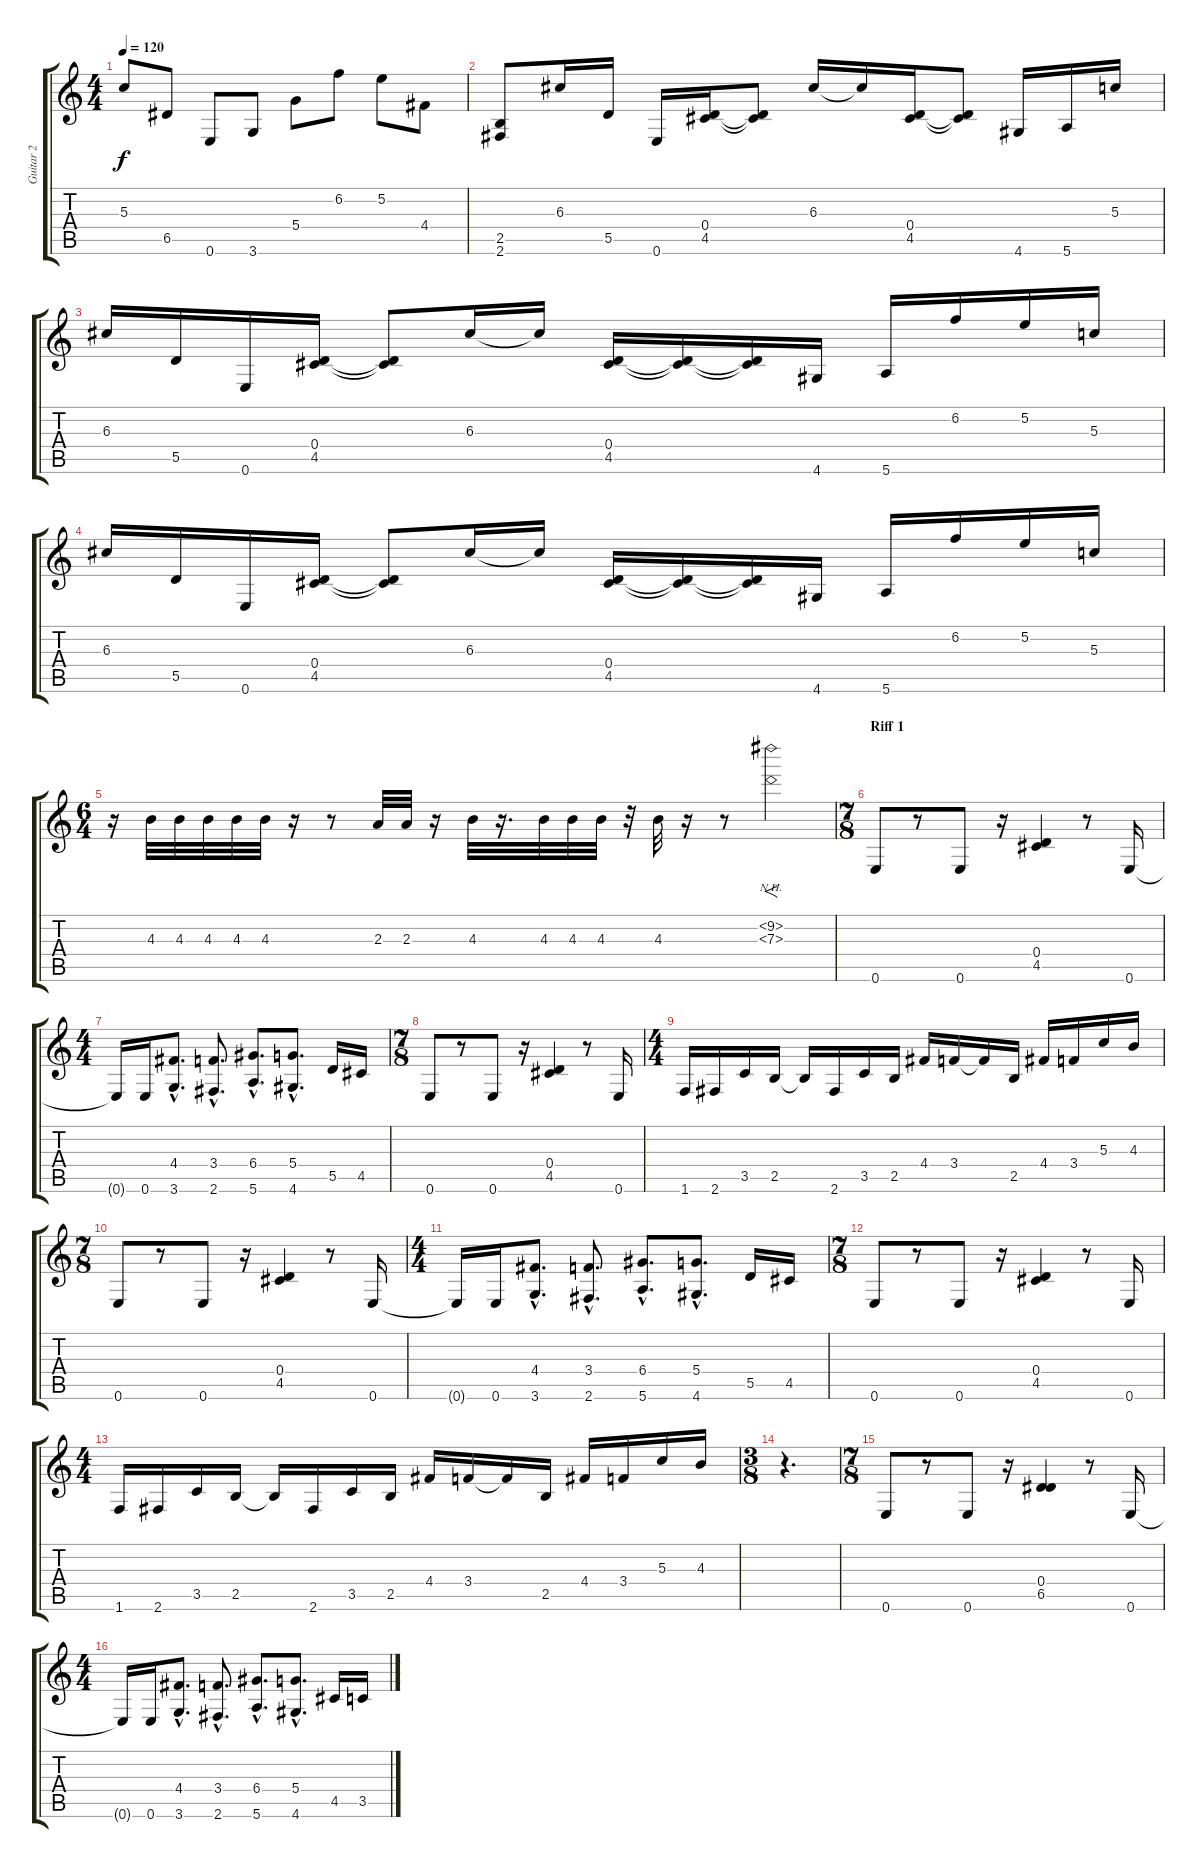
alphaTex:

\track ("Guitar 2" "Guitar 2") {instrument distortionguitar}
\staff {score tabs}
\tuning (E4 B3 G3 D3 A2 E2) {hide}
\ts (4 4)
\tempo 120
\clef g2
\ks c
5.3.8{dy f instrument distortionguitar} 6.5.8 0.6.8 3.6.8 5.4.8 6.2.8 5.2.8 4.4.8 |
(2.5 2.6).8 6.3.16{instrument electricguitarclean} 5.5.16 0.6.16 (0.4 4.5).16 (0.4{t} 4.5{t}).8 6.3.16 6.3{t}.16 (0.4 4.5).16 (0.4{t} 4.5{t}).8 4.6.16 5.6.16 5.3.16 |
6.3.16 5.5.16 0.6.16 (0.4 4.5).16 (0.4{t} 4.5{t}).8 6.3.16 6.3{t}.16 (0.4 4.5).16 (0.4{t} 4.5{t}).16 (0.4{t} 4.5{t}).16 4.6.16 5.6.16 6.2.16 5.2.16 5.3.16 |
6.3.16 5.5.16 0.6.16 (0.4 4.5).16 (0.4{t} 4.5{t}).8 6.3.16 6.3{t}.16 (0.4 4.5).16 (0.4{t} 4.5{t}).16 (0.4{t} 4.5{t}).16 4.6.16 5.6.16 6.2.16 5.2.16 5.3.16 |
\ts (6 4)
r.16 4.3.32 4.3.32 4.3.32 4.3.32 4.3.32 r.16 r.8 2.3.32 2.3.32 r.16 4.3.32 r.16{d} 4.3.32 4.3.32 4.3.32 r.32 4.3.32 r.16 r.8 (9.2{nh} 7.3{nh}).2{f} |
\ts (7 8)
\section ("" "Riff 1")
0.6.8{instrument distortionguitar} r.8 0.6.8 r.16 (0.4 4.5).4 r.8 0.6.16 |
\ts (4 4)
0.6{t}.16 0.6.16 (4.4{hac} 3.6{hac}).8{d} (3.4{hac} 2.6{hac}).8{d} (6.4{hac} 5.6{hac}).8{d} (5.4{hac} 4.6{hac}).8{d} 5.5.16 4.5.16 |
\ts (7 8)
0.6.8 r.8 0.6.8 r.16 (0.4 4.5).4 r.8 0.6.16 |
\ts (4 4)
1.6.16 2.6.16 3.5.16 2.5.16 2.5{t}.16 2.6.16 3.5.16 2.5.16 4.4.16 3.4.16 3.4{t}.16 2.5.16 4.4.16 3.4.16 5.3.16 4.3.16 |
\ts (7 8)
0.6.8 r.8 0.6.8 r.16 (0.4 4.5).4 r.8 0.6.16 |
\ts (4 4)
0.6{t}.16 0.6.16 (4.4{hac} 3.6{hac}).8{d} (3.4{hac} 2.6{hac}).8{d} (6.4{hac} 5.6{hac}).8{d} (5.4{hac} 4.6{hac}).8{d} 5.5.16 4.5.16 |
\ts (7 8)
0.6.8 r.8 0.6.8 r.16 (0.4 4.5).4 r.8 0.6.16 |
\ts (4 4)
1.6.16 2.6.16 3.5.16 2.5.16 2.5{t}.16 2.6.16 3.5.16 2.5.16 4.4.16 3.4.16 3.4{t}.16 2.5.16 4.4.16 3.4.16 5.3.16 4.3.16 |
\ts (3 8)
r.4{d} |
\ts (7 8)
0.6.8 r.8 0.6.8 r.16 (0.4 6.5).4 r.8 0.6.16 |
\ts (4 4)
0.6{t}.16 0.6.16 (4.4{hac} 3.6{hac}).8{d} (3.4{hac} 2.6{hac}).8{d} (6.4{hac} 5.6{hac}).8{d} (5.4{hac} 4.6{hac}).8{d} 4.5.16 3.5.16
